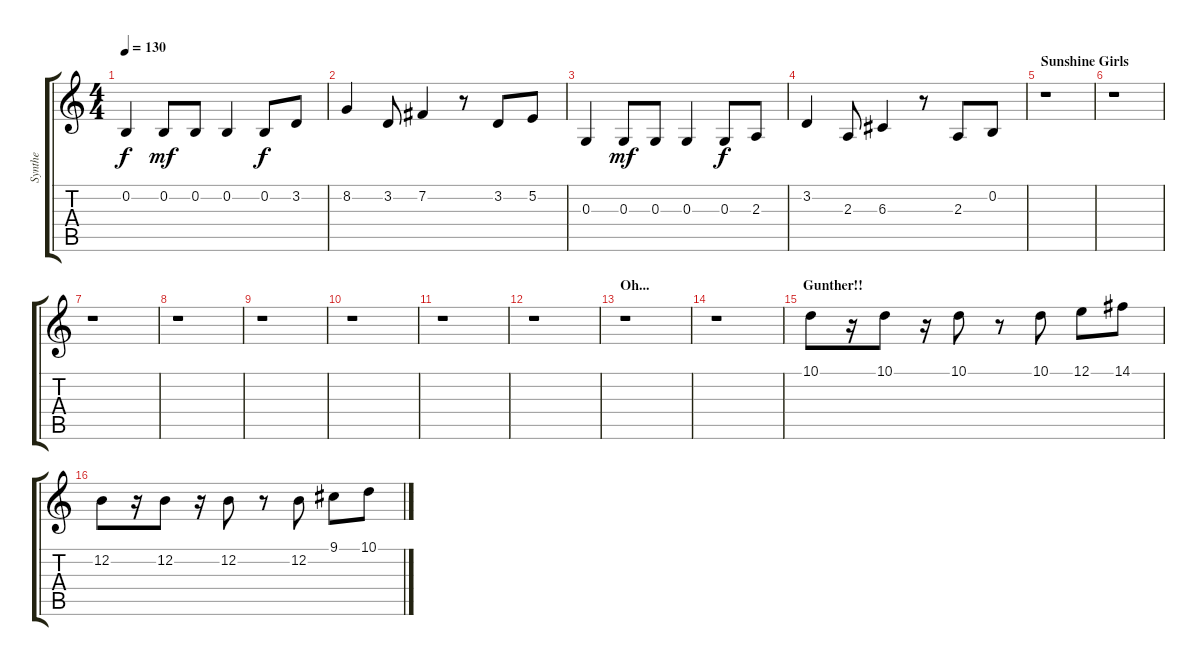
\track ("Synthe" "Synthe") {instrument synthbrass1}
\staff {score tabs}
\tuning (E4 B3 G3 D3 A2 E2) {hide}
\ts (4 4)
\tempo 130
\clef g2
\ks c
0.2.4{dy f} 0.2.8{dy mf} 0.2.8 0.2.4 0.2.8{dy f} 3.2.8 |
8.2.4 3.2.8 7.2.4 r.8 3.2.8 5.2.8 |
0.3.4 0.3.8{dy mf} 0.3.8 0.3.4 0.3.8{dy f} 2.3.8 |
3.2.4 2.3.8 6.3.4 r.8 2.3.8 0.2.8 |
\section ("" "Sunshine Girls")
r.1 |
r.1 |
r.1 |
r.1 |
r.1 |
r.1 |
r.1 |
r.1 |
\section ("" "Oh...")
r.1 |
r.1 |
\section ("" "Gunther!!")
10.1.8 r.16 10.1.8 r.16 10.1.8 r.8 10.1.8 12.1.8 14.1.8 |
12.2.8 r.16 12.2.8 r.16 12.2.8 r.8 12.2.8 9.1.8 10.1.8
